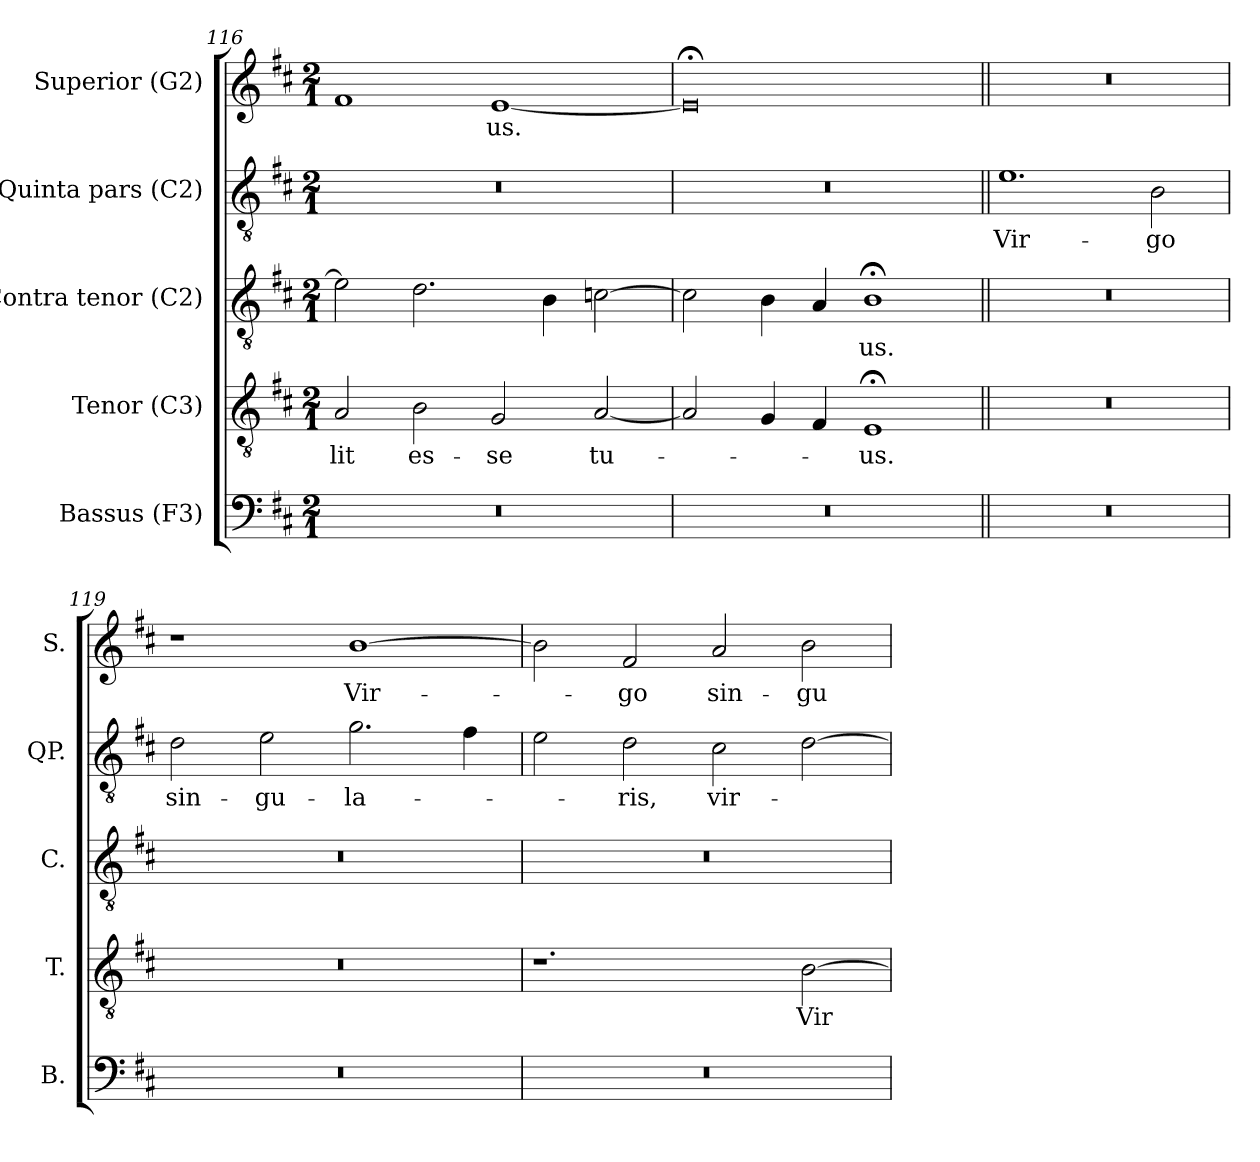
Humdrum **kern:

**kern	**kern	**text	**kern	**text	**kern	**text	**kern	**text
*part5	*part4	*part4	*part3	*part3	*part2	*part2	*part1	*part1
*staff5	*staff4	*staff4	*staff3	*staff3	*staff2	*staff2	*staff1	*staff1
*I"Bassus (F3)	*I"Tenor (C3)	*	*I"Contra tenor (C2)	*	*I"Quinta pars (C2)	*	*I"Superior (G2)	*
*I'B.	*I'T.	*	*I'C.	*	*I'QP.	*	*I'S.	*
*clefF4	*clefGv2	*	*clefGv2	*	*clefGv2	*	*clefG2	*
*	*ITrd7c12	*	*ITrd7c12	*	*ITrd7c12	*	*	*
*k[f#c#]	*k[f#c#]	*	*k[f#c#]	*	*k[f#c#]	*	*k[f#c#]	*
*D:	*D:	*	*D:	*	*D:	*	*D:	*
*M2/1	*M2/1	*	*M2/1	*	*M2/1	*	*M2/1	*
=116	=116	=116	=116	=116	=116	=116	=116	=116
!LO:N:vis=1	!	!	!	!	!	!	!	!
!	!	!LO:LY:b:color=#000000	!	!	!LO:N:vis=1	!	!	!
0r	2AAi/	-lit	2Ei\]	.	0r	.	1f#i	.
!	!	!LO:LY:b:color=#000000	!	!	!	!	!	!
.	2BBi\	es-	2.Di\	.	.	.	.	.
!	!	!LO:LY:b:color=#000000	!	!	!	!	!	!
!	!	!	!	!	!	!	!	!LO:LY:b:color=#000000
.	2GGi/	-se	.	.	.	.	[1ei	-us.
.	.	.	4BBi\	.	.	.	.	.
!	!	!LO:LY:b:color=#000000	!	!	!	!	!	!
.	[2AAi/	tu-	[2Cni\	.	.	.	.	.
=117	=117	=117	=117	=117	=117	=117	=117	=117
!LO:N:vis=1	!	!	!	!	!LO:N:vis=1	!	!	!
0r	2AAi/]	.	2Ci\]	.	0r	.	0e;i]	.
.	4GGi/	.	4BBi\	.	.	.	.	.
.	4FF#i/	.	4AAi/	.	.	.	.	.
!	!	!LO:LY:b:color=#000000	!	!	!	!	!	!
!	!	!	!	!LO:LY:b:color=#000000	!	!	!	!
.	1EE;i	-us.	1BB;i	-us.	.	.	.	.
!!LO:PB:g=z
=118||	=118||	=118||	=118||	=118||	=118||	=118||	=118||	=118||
!LO:N:vis=1	!LO:N:vis=1	!	!LO:N:vis=1	!	!	!	!	!
!	!	!	!	!	!	!LO:LY:b:color=#000000	!LO:N:vis=1	!
0r	0r	.	0r	.	1.Ei	Vir-	0r	.
!	!	!	!	!	!	!LO:LY:b:color=#000000	!	!
.	.	.	.	.	2BBi\	-go	.	.
=119	=119	=119	=119	=119	=119	=119	=119	=119
!LO:N:vis=1	!LO:N:vis=1	!	!LO:N:vis=1	!	!	!	!	!
!	!	!	!	!	!	!LO:LY:b:color=#000000	!	!
0r	0r	.	0r	.	2Di\	sin-	1r	.
!	!	!	!	!	!	!LO:LY:b:color=#000000	!	!
.	.	.	.	.	2Ei\	-gu-	.	.
!	!	!	!	!	!	!LO:LY:b:color=#000000	!	!
!	!	!	!	!	!	!	!	!LO:LY:b:color=#000000
.	.	.	.	.	2.Gi\	-la-	[1bi	Vir-
.	.	.	.	.	4F#i\	.	.	.
=120	=120	=120	=120	=120	=120	=120	=120	=120
!LO:N:vis=1	!	!	!LO:N:vis=1	!	!	!	!	!
0r	1.r	.	0r	.	2Ei\	.	2bi\]	.
!	!	!	!	!	!	!LO:LY:b:color=#000000	!	!
!	!	!	!	!	!	!	!	!LO:LY:b:color=#000000
.	.	.	.	.	2Di\	-ris,	2f#i/	-go
!	!	!	!	!	!	!LO:LY:b:color=#000000	!	!
!	!	!	!	!	!	!	!	!LO:LY:b:color=#000000
.	.	.	.	.	2C#i\	vir-	2ai/	sin-
!	!	!LO:LY:b:color=#000000	!	!	!	!	!	!
!	!	!	!	!	!	!	!	!LO:LY:b:color=#000000
.	[2BBi\	Vir-	.	.	[2Di\	.	2bi\	-gu-
=	=	=	=	=	=	=	=	=
*-	*-	*-	*-	*-	*-	*-	*-	*-
